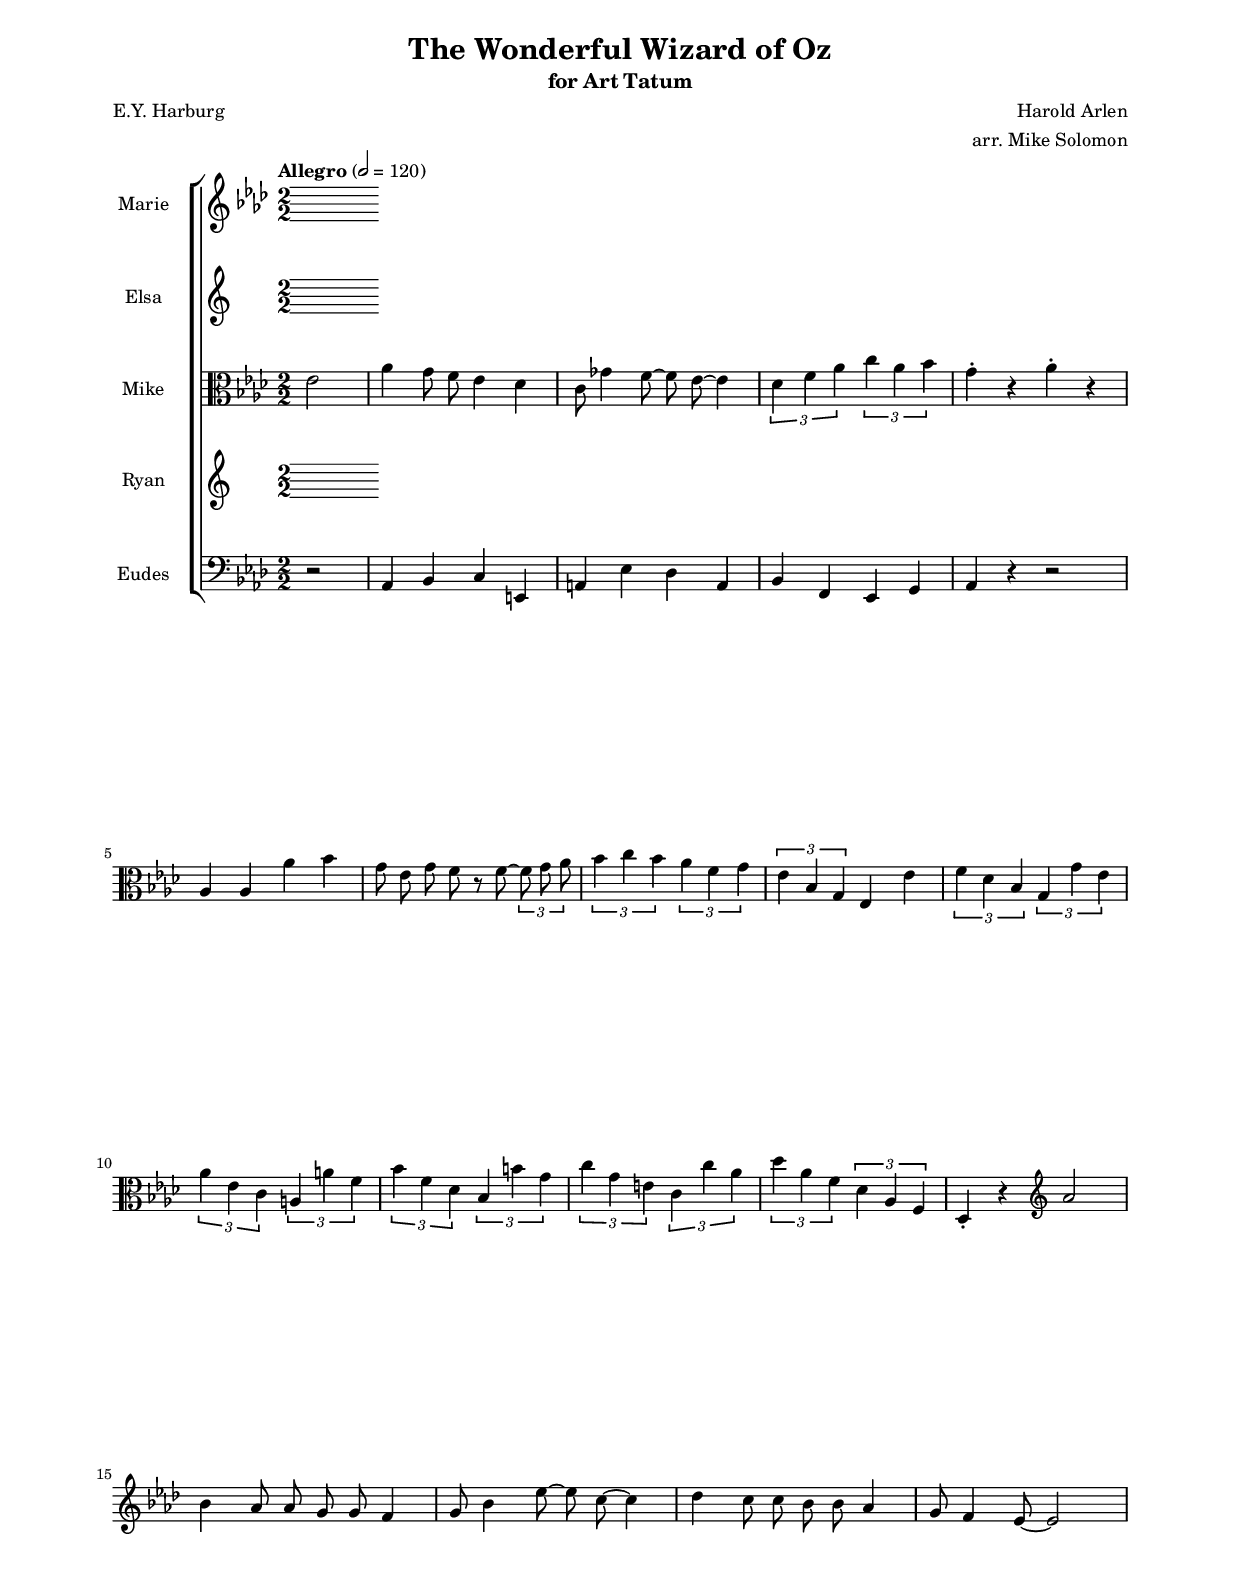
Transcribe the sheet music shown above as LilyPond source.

\version "2.17.0"
\include "defs-devel.ly"
\paper {
  footnote-separator-markup = \markup { \column { " "\override #`(span-factor . 1/5) { \draw-hline } }}
  footnote-padding = 5\mm
  top-system-spacing = #'((basic-distance . 1) (minimum-distance . 0) (padding . 1) (stretchability . 40))
  bottom-system-spacing = #'((basic-distance . 1) (minimum-distance . 0) (padding . 1) (stretchability . 50))
  ragged-right = ##f
  left-margin = 0.75\in
  right-margin = 0.75\in
  top-margin = 0.5\in
  bottom-margin = 0.6\in
  ragged-last-bottom = ##f
  %max-systems-per-page = #2
}

#(ly:set-option 'point-and-click #f)

MyRed = \Red
MyBlack = \Black
myred = \once \override NoteHead.color = #red
myblack = \revert NoteHead.color
%MyRed = \revert NoteHead.color
%MyBlack = \revert NoteHead.color
%myred = \revert NoteHead.color
%myblack = \revert NoteHead.color

\header {
  title = "The Wonderful Wizard of Oz" %(1)"
  subtitle = \markup { for Art Tatum }
  composer = "Harold Arlen"
  poet = "E.Y. Harburg"
  arranger = "arr. Mike Solomon"
}

nothing = {}

marks = {
  \time 2/2
  \tempo "Allegro" 2=120
  \partial 2
}

prefatoryMatter = {
  \key aes \major
  #(set-accidental-style 'modern-cautionary)
}

soprano = \relative c' { \autoBeamOff
  \prefatoryMatter
}

sopranoWords = \lyricmode {
}

mezzo = \relative c' { \autoBeamOff
}

mezzoWords = \lyricmode {
}

alto = \relative c' { \autoBeamOff
  \prefatoryMatter
  \clef alto 
  ees2 |
  aes4 g8 f ees4 des |
  c8 ges'4 f8 ~ f ees ~ ees4 |
  \times 2/3 { des f aes } \times 2/3 { c aes bes } |
  g-. r aes-. r |
  aes, aes aes' bes |
  g8 ees g f r8 f ~ \times 2/3 { f g aes } |
  \times 2/3 { bes4 c bes } \times 2/3 { aes f g } |
  \times 2/3 { ees bes g } ees ees' |
  \times 2/3 { f des bes } \times 2/3 { g g' ees } |
  \times 2/3 { aes ees c } \times 2/3 { a a' f } |
  \times 2/3 { bes f des } \times 2/3 { bes b' g } |
  \times 2/3 { c g e } \times 2/3 { c c' aes } |
  \times 2/3 { des aes f } \times 2/3 { des aes f } |
  des-. r \clef treble aes''2 |
  bes4 aes8 aes g g f4 |
  g8 bes4 ees8 ~ ees c ~ c4 |
  des4 c8 c bes bes aes4 |
  g8 f4 ees8 ~ ees2 |
}

altoWords = \lyricmode {
}

tenor = \relative c { \autoBeamOff
}

tenorWords = \lyricmode {
}

bass = \relative c { \autoBeamOff
  \prefatoryMatter
  \clef bass
  r2 |
  aes4 bes c e, |
  a ees' des a |
  bes  f ees g |
  aes r r2 |
}

bassWords = \lyricmode {
}

%%% SCORE
#(set-global-staff-size 16)

\score {
  \new ChoirStaff <<
    \new Staff \with { instrumentName = #"Marie" %shortInstrumentName = #"M."
} <<
      \new Voice = "soprano" { << { \numericTimeSignature
        \soprano
      } {
        \marks
      } {
        \nothing
      }>> }
      \new Lyrics \lyricsto "soprano" {
        \sopranoWords
      }
    >>
    \new Staff \with { instrumentName = #"Elsa" %shortInstrumentName = #"E."
} <<
      \new Voice = "mezzo" { << { \numericTimeSignature
        \mezzo
      } {
        \nothing
      } >> }
      \new Lyrics \lyricsto "mezzo" {
        \mezzoWords
      }
    >>
    \new Staff \with { instrumentName = #"Mike" %shortInstrumentName = #"Mk."
} <<
      \new Voice = "alto" { << { \numericTimeSignature
        \alto
      } {
        \nothing
      } >> }
      \new Lyrics \lyricsto "alto" {
        \altoWords
      }
    >>
    \new Staff \with { instrumentName = #"Ryan" %shortInstrumentName = #"R."
} <<
      \new Voice = "tenor" { << { \numericTimeSignature
        \tenor
      } {
        \nothing
      } >> }
      \new Lyrics \lyricsto "tenor" {
        \tenorWords
      }
    >>
    \new Staff \with { instrumentName = #"Eudes" %shortInstrumentName = #"P." %\markup { \concat { E \super u . } }
} <<
      \new Voice = "bass" { << { \numericTimeSignature
        \bass
      } {
        \nothing
      } >> }
      \new Lyrics \lyricsto "bass" {
        \bassWords
      }
    >>
  >>
  \layout {
    \context {
      \Voice
      \override TextScript #'layer = #6
      \override NoteHead #'layer = #7
      \override Glissando #'breakable = ##t
      \override TupletNumber #'breakable = ##t
      \override TupletBracket #'breakable = ##t
      \remove "Forbid_line_break_engraver"
    }
    \context {
      \Staff
      \consists "Metronome_mark_engraver"
      \override TimeSignature #'style = #'numbered
      \override StaffSymbol #'layer = #4
      \override TimeSignature #'layer = #3
      \override TimeSignature #'whiteout = ##t
    }
    \context {
      \Lyrics
      %\override LyricText #'whiteout = ##t
      \override LyricText #'layer = #6
    }
    \context {
      \Score
      \remove "Metronome_mark_engraver"
      \override NonMusicalPaperColumn #'allow-loose-spacing = ##f
    }
  }
}

%{
%%% piano redux
#(set-global-staff-size 20)

\score {
  \new PianoStaff <<
    \new Staff <<
      \new Voice = "1" { \voiceOne << \soprano \marks >> }
      \new Voice = "2" { \voiceTwo \mezzo }
      \new Voice = "3" { \voiceThree \alto }
    >>
    \new Staff <<
      \new Voice = "4" { \voiceOne \tenor }
      \new Voice = "5" { \voiceTwo \bass }
    >>
  >>
  \layout {
    \context {
      \Voice
      \override TextScript #'layer = #6
      \override NoteHead #'layer = #7
      \override Glissando #'breakable = ##t
      \override TupletNumber #'breakable = ##t
      \override TupletBracket #'breakable = ##t
      \remove "Forbid_line_break_engraver"
    }
    \context {
      \Staff
      \consists "Metronome_mark_engraver"
      \override TimeSignature #'style = #'numbered
      \override StaffSymbol #'layer = #4
      \override TimeSignature #'layer = #3
      \override TimeSignature #'whiteout = ##t
    }
    \context {
      \Lyrics
      %\override LyricText #'whiteout = ##t
      \override LyricText #'layer = #6
    }
    \context {
      \Score
      \remove "Metronome_mark_engraver"
      \override NonMusicalPaperColumn #'allow-loose-spacing = ##f
    }
  }
}
%}
%%% MIDI

\score {
  \new ChoirStaff <<
    \new Staff \with { instrumentName = #"Marie" %shortInstrumentName = #"M."
} <<
      \new Voice = "soprano" { << { \numericTimeSignature
        \soprano
      } {
        \marks
      } >> }
      \new Lyrics \lyricsto "soprano" {
        \sopranoWords
      }
    >>
    \new Staff \with { instrumentName = #"Elsa" %shortInstrumentName = #"E."
} <<
      \new Voice = "mezzo" { \numericTimeSignature
        \mezzo
      }
      \new Lyrics \lyricsto "mezzo" {
        \mezzoWords
      }
    >>
    \new Staff \with { instrumentName = #"Mike" %shortInstrumentName = #"Mk."
} <<
      \new Voice = "alto" { \numericTimeSignature
        \alto
      }
      \new Lyrics \lyricsto "alto" {
        \altoWords
      }
    >>
    \new Staff \with { instrumentName = #"Ryan" %shortInstrumentName = #"R."
} <<
      \new Voice = "tenor" { \numericTimeSignature
        \tenor
      }
      \new Lyrics \lyricsto "tenor" {
        \tenorWords
      }
    >>
    \new Staff \with { instrumentName = #"Eudes" %shortInstrumentName = #"P." %\markup { \concat { E \super u . } }
} <<
      \new Voice = "bass" { \numericTimeSignature
        \bass
      }
      \new Lyrics \lyricsto "bass" {
        \bassWords
      }
    >>
  >>
  \midi {}
}
